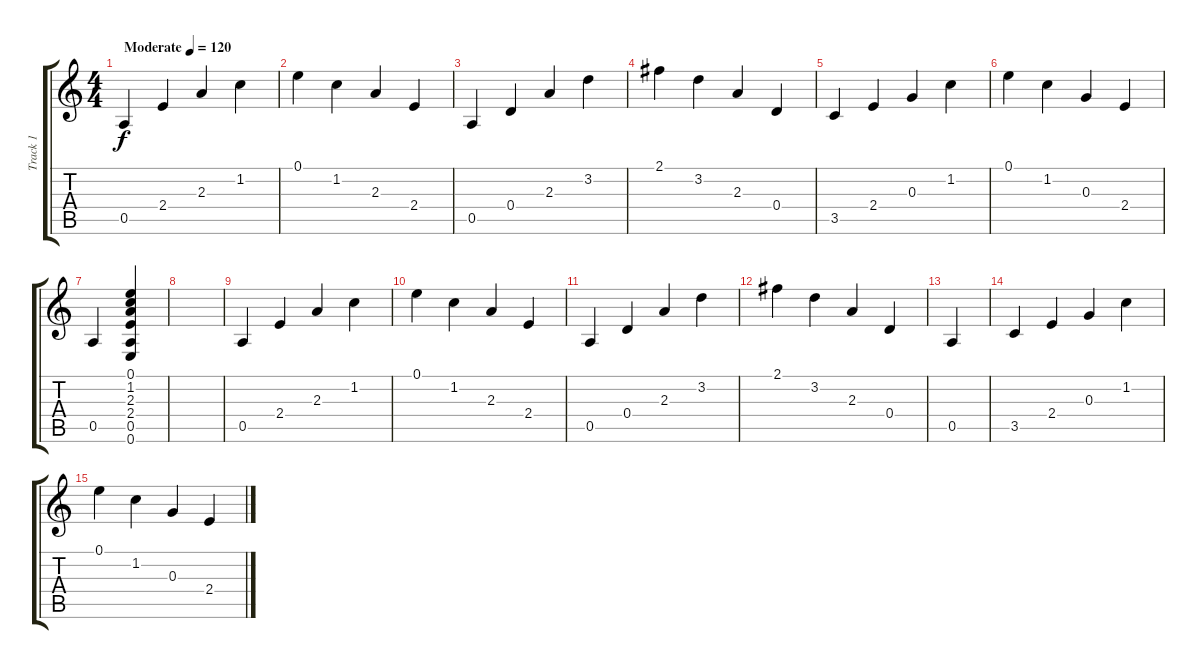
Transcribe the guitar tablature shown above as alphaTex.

\track ("Track 1" "Track 1") {instrument acousticguitarsteel}
\staff {score tabs}
\tuning (E4 B3 G3 D3 A2 E2) {hide}
\ts (4 4)
\tempo (120 "Moderate")
\clef g2
\ks c
0.5.4{dy f instrument acousticguitarsteel} 2.4.4 2.3.4 1.2.4 |
0.1.4 1.2.4 2.3.4 2.4.4 |
0.5.4 0.4.4 2.3.4 3.2.4 |
2.1.4 3.2.4 2.3.4 0.4.4 |
3.5.4 2.4.4 0.3.4 1.2.4 |
0.1.4 1.2.4 0.3.4 2.4.4 |
0.5.4 (0.1 1.2 2.3 2.4 0.5 0.6).4 |
|
0.5.4 2.4.4 2.3.4 1.2.4 |
0.1.4 1.2.4 2.3.4 2.4.4 |
0.5.4 0.4.4 2.3.4 3.2.4 |
2.1.4 3.2.4 2.3.4 0.4.4 |
0.5.4 |
3.5.4 2.4.4 0.3.4 1.2.4 |
0.1.4 1.2.4 0.3.4 2.4.4
